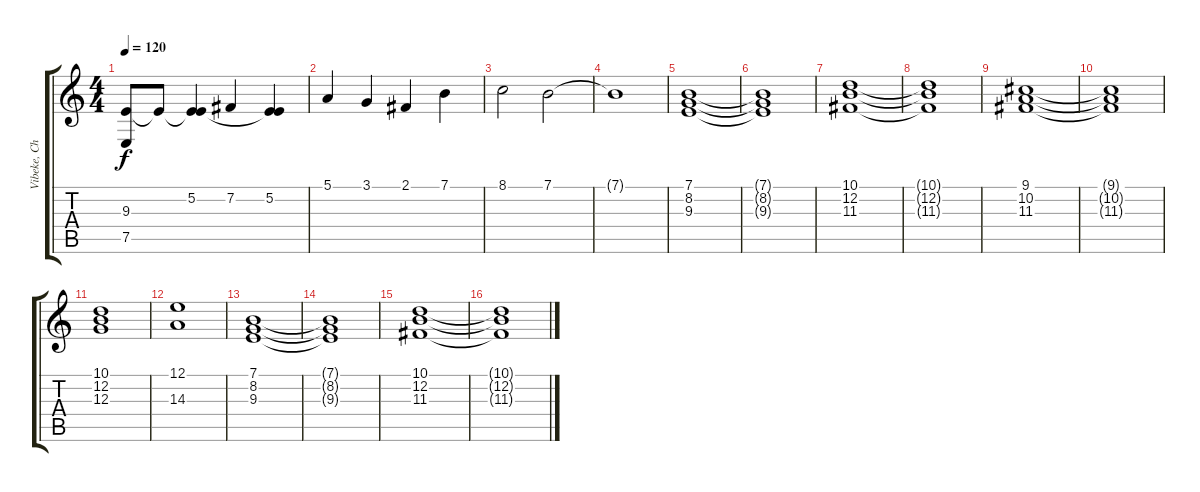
\track ("Vibeke, Choir and einar " "Vibeke, Ch") {instrument choiraahs}
\staff {score tabs}
\tuning (E4 B3 G3 D3 A2 E2) {hide}
\ts (4 4)
\tempo 120
\clef g2
\ks c
(9.3 7.5).8{dy f} 9.3{t}.8 (5.2 9.3{t}).4 7.2.4 (5.2 9.3{t}).4 |
5.1.4 3.1.4 2.1.4 7.1.4 |
8.1.2 7.1.2 |
7.1{t}.1 |
(7.1 8.2 9.3).1{volume 8 instrument stringensemble1} |
(7.1{t} 8.2{t} 9.3{t}).1 |
(10.1 12.2 11.3).1 |
(10.1{t} 12.2{t} 11.3{t}).1 |
(9.1 10.2 11.3).1 |
(9.1{t} 10.2{t} 11.3{t}).1 |
(10.1 12.2 12.3).1 |
(12.1 14.3).1 |
(7.1 8.2 9.3).1{volume 8 instrument stringensemble1} |
(7.1{t} 8.2{t} 9.3{t}).1 |
(10.1 12.2 11.3).1 |
(10.1{t} 12.2{t} 11.3{t}).1
